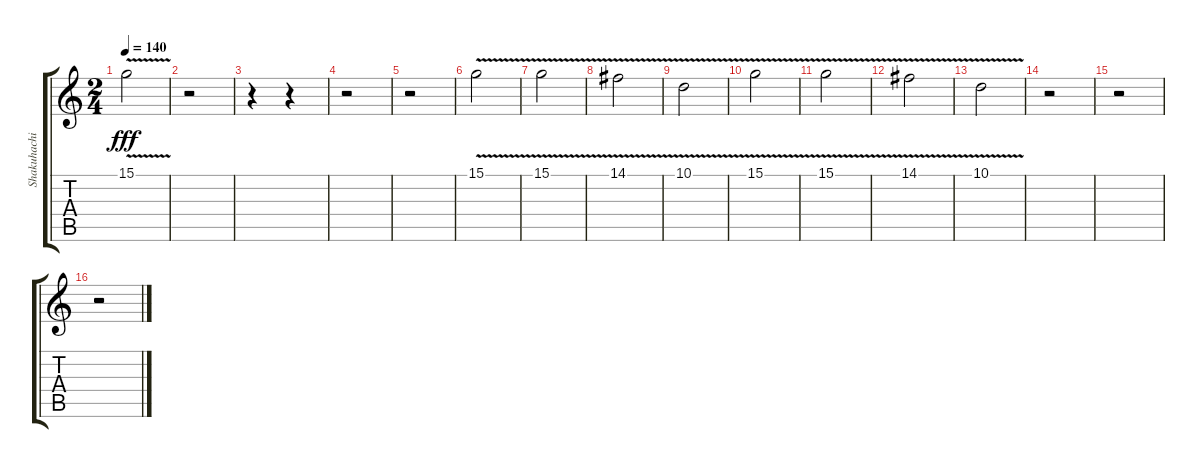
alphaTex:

\track ("Shakuhachi" "Shakuhachi") {instrument shakuhachi}
\staff {score tabs}
\tuning (E4 B3 G3 D3 A2 E2) {hide}
\ts (2 4)
\tempo 140
\clef g2
\ks c
15.1{v t}.2{dy fff} |
r.2 |
r.4 r.4 |
r.2 |
r.2 |
15.1{v}.2 |
15.1{v}.2 |
14.1{v}.2 |
10.1{v}.2 |
15.1{v}.2 |
15.1{v}.2 |
14.1{v}.2 |
10.1{v}.2 |
r.2 |
r.2 |
r.2
